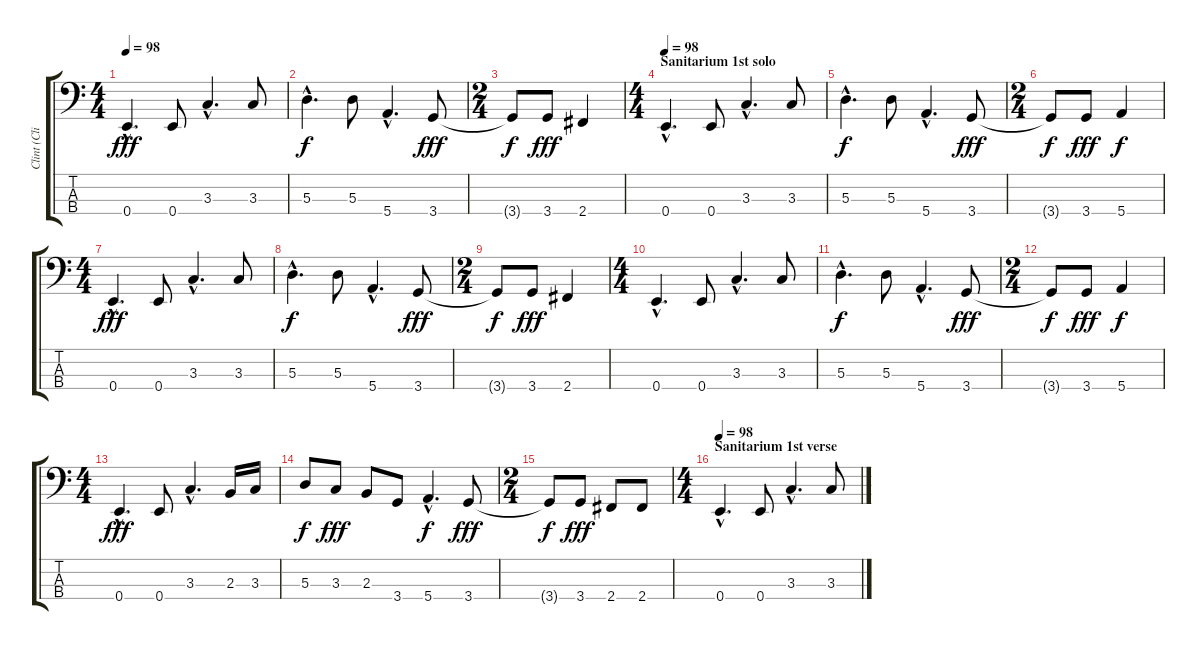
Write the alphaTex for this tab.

\track ("Clint (Cliffs Bass)" "Clint (Cli") {instrument electricbassfinger}
\staff {score tabs}
\tuning (G2 D2 A1 E1) {hide}
\ts (4 4)
\tempo 98
\clef f4
\ks c
0.4{hac}.4{d dy fff} 0.4.8 3.3{hac}.4{d} 3.3.8 |
5.3{hac}.4{d dy f} 5.3.8 5.4{hac}.4{d} 3.4.8{dy fff} |
\ts (2 4)
3.4{t}.8{dy f} 3.4.8{dy fff} 2.4.4 |
\ts (4 4)
\section ("" "Sanitarium 1st solo")
\tempo 98
0.4{hac}.4{d} 0.4.8 3.3{hac}.4{d} 3.3.8 |
5.3{hac}.4{d dy f} 5.3.8 5.4{hac}.4{d} 3.4.8{dy fff} |
\ts (2 4)
3.4{t}.8{dy f} 3.4.8{dy fff} 5.4.4{dy f} |
\ts (4 4)
0.4{hac}.4{d dy fff} 0.4.8 3.3{hac}.4{d} 3.3.8 |
5.3{hac}.4{d dy f} 5.3.8 5.4{hac}.4{d} 3.4.8{dy fff} |
\ts (2 4)
3.4{t}.8{dy f} 3.4.8{dy fff} 2.4.4 |
\ts (4 4)
0.4{hac}.4{d} 0.4.8 3.3{hac}.4{d} 3.3.8 |
5.3{hac}.4{d dy f} 5.3.8 5.4{hac}.4{d} 3.4.8{dy fff} |
\ts (2 4)
3.4{t}.8{dy f} 3.4.8{dy fff} 5.4.4{dy f} |
\ts (4 4)
0.4{hac}.4{d dy fff} 0.4.8 3.3{hac}.4{d} 2.3.16 3.3.16 |
5.3.8{dy f} 3.3.8{dy fff} 2.3.8 3.4.8 5.4{hac}.4{d dy f} 3.4.8{dy fff} |
\ts (2 4)
3.4{t}.8{dy f} 3.4.8{dy fff} 2.4.8 2.4.8 |
\ts (4 4)
\section ("" "Sanitarium 1st verse")
\tempo 98
0.4{hac}.4{d} 0.4.8 3.3{hac}.4{d} 3.3.8
